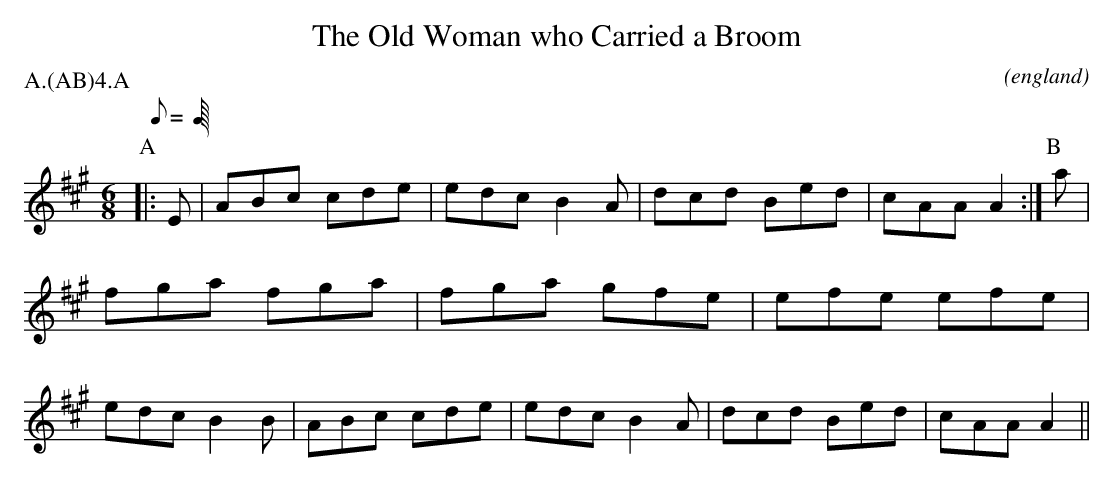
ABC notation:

X:1
T:The Old Woman who Carried a Broom
O:england
M:6/8
C:
P:A.(AB)4.A
L:1/8
K:A
Q:C3=96
P:A
|:E|ABc cde|edc B2 A|dcd Bed|cAA A2:|\
P:B
a|fga fga|fga gfe|efe efe|edc B2 \
B|ABc cde|edc B2 A|dcd Bed|cAA A2||
